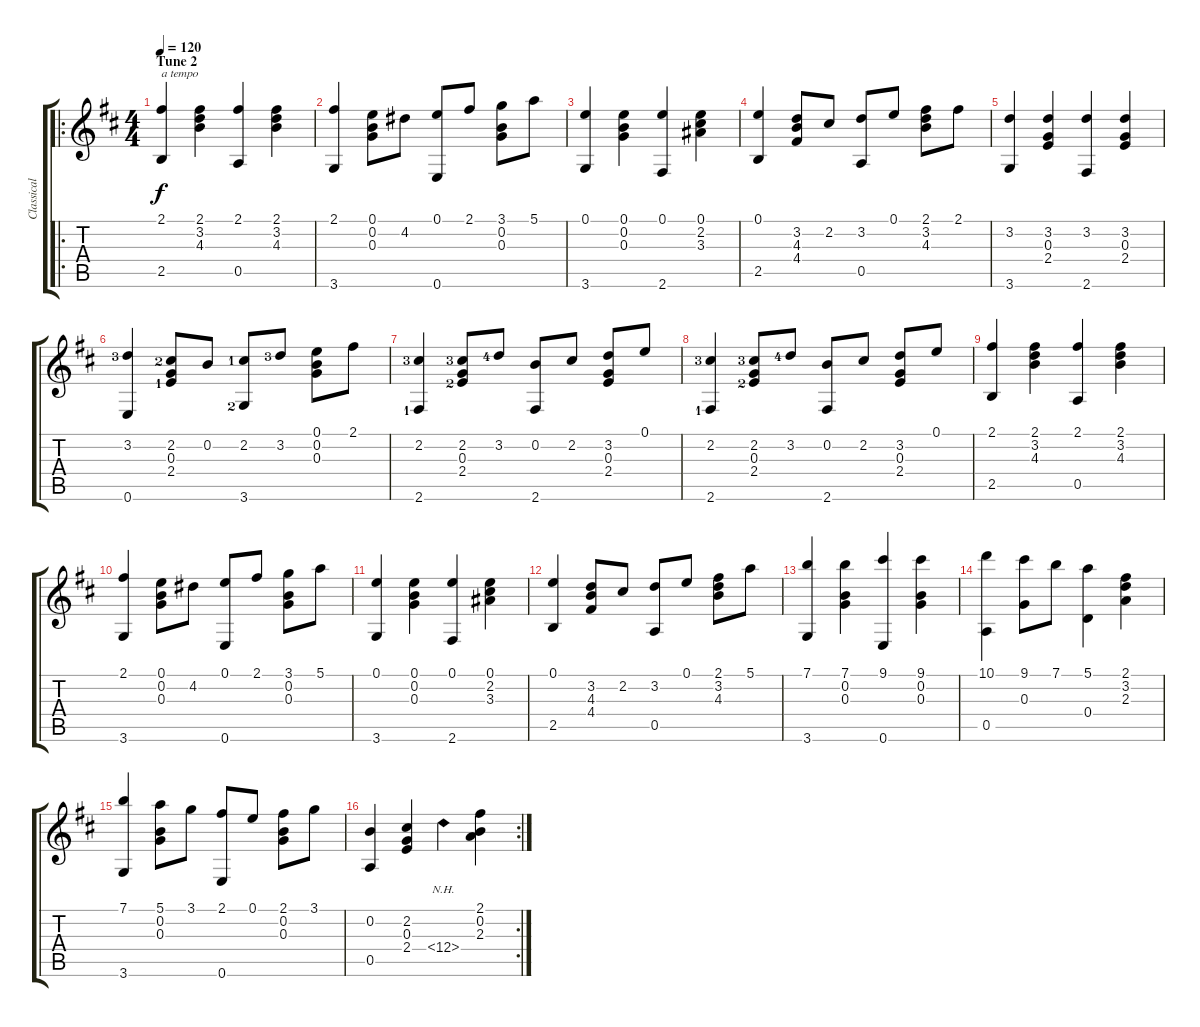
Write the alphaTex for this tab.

\track ("Classical Guitar" "Classical ") {instrument acousticguitarnylon}
\staff {score tabs}
\tuning (E4 B3 G3 D3 A2 E2) {hide}
\ro
\ts (4 4)
\section ("" "Tune 2")
\tempo 120
\clef g2
\ks d
(2.1 2.5).4{txt "a tempo" dy f} (2.1 3.2 4.3).4 (2.1 0.5).4 (2.1 3.2 4.3).4 |
(2.1 3.6).4 (0.1 0.2 0.3).8 4.2.8 (0.1 0.6).8 2.1.8 (3.1 0.2 0.3).8 5.1.8 |
(0.1 3.6).4 (0.1 0.2 0.3).4 (0.1 2.6).4 (0.1 2.2 3.3).4 |
(0.1 2.5).4 (3.2 4.3 4.4).8 2.2.8 (3.2 0.5).8 0.1.8 (2.1 3.2 4.3).8 2.1.8 |
(3.2 3.6).4 (3.2 0.3 2.4).4 (3.2 2.6).4 (3.2 0.3 2.4).4 |
(3.2{lf 4} 0.6).4 (2.2{lf 3} 0.3 2.4{lf 2}).8 0.2.8 (2.2{lf 2} 3.6{lf 3}).8 3.2{lf 4}.8 (0.1 0.2 0.3).8 2.1.8 |
(2.2{lf 4} 2.6{lf 2}).4 (2.2{lf 4} 0.3 2.4{lf 3}).8 3.2{lf 5}.8 (0.2 2.6).8 2.2.8 (3.2 0.3 2.4).8 0.1.8 |
(2.2{lf 4} 2.6{lf 2}).4 (2.2{lf 4} 0.3 2.4{lf 3}).8 3.2{lf 5}.8 (0.2 2.6).8 2.2.8 (3.2 0.3 2.4).8 0.1.8 |
(2.1 2.5).4 (2.1 3.2 4.3).4 (2.1 0.5).4 (2.1 3.2 4.3).4 |
(2.1 3.6).4 (0.1 0.2 0.3).8 4.2.8 (0.1 0.6).8 2.1.8 (3.1 0.2 0.3).8 5.1.8 |
(0.1 3.6).4 (0.1 0.2 0.3).4 (0.1 2.6).4 (0.1 2.2 3.3).4 |
(0.1 2.5).4 (3.2 4.3 4.4).8 2.2.8 (3.2 0.5).8 0.1.8 (2.1 3.2 4.3).8 5.1.8 |
(7.1 3.6).4 (7.1 0.2 0.3).4 (9.1 0.6).4 (9.1 0.2 0.3).4 |
(10.1 0.5).4 (9.1 0.3).8 7.1.8 (5.1 0.4).4 (2.1 3.2 2.3).4 |
(7.1 3.6).4 (5.1 0.2 0.3).8 3.1.8 (2.1 0.6).8 0.1.8 (2.1 0.2 0.3).8 3.1.8 |
\rc 2
(0.2 0.5).4 (2.2 0.3 2.4).4 12.4{nh}.4 (2.1 0.2 2.3).4
